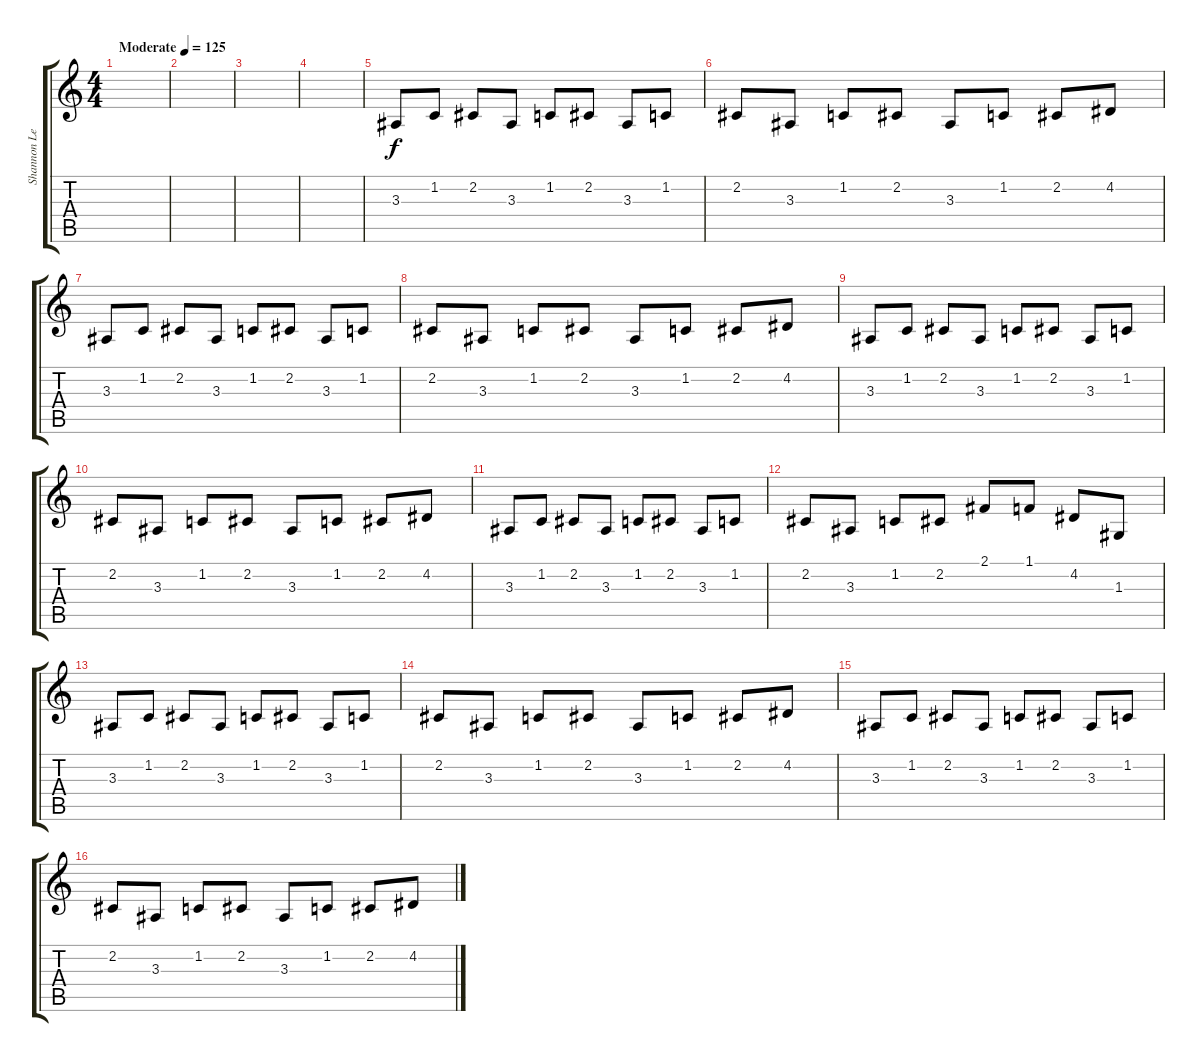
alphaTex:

\track ("Shannon Leto" "Shannon Le") {instrument acousticgrandpiano}
\staff {score tabs}
\tuning (E4 B3 G3 D3 A2 E2) {hide}
\ts (4 4)
\tempo (125 "Moderate")
\clef g2
\ks c
|
|
|
|
3.3.8 1.2.8 2.2.8 3.3.8 1.2.8 2.2.8 3.3.8 1.2.8 |
2.2.8 3.3.8 1.2.8 2.2.8 3.3.8 1.2.8 2.2.8 4.2.8 |
3.3.8 1.2.8 2.2.8 3.3.8 1.2.8 2.2.8 3.3.8 1.2.8 |
2.2.8 3.3.8 1.2.8 2.2.8 3.3.8 1.2.8 2.2.8 4.2.8 |
3.3.8 1.2.8 2.2.8 3.3.8 1.2.8 2.2.8 3.3.8 1.2.8 |
2.2.8 3.3.8 1.2.8 2.2.8 3.3.8 1.2.8 2.2.8 4.2.8 |
3.3.8 1.2.8 2.2.8 3.3.8 1.2.8 2.2.8 3.3.8 1.2.8 |
2.2.8 3.3.8 1.2.8 2.2.8 2.1.8 1.1.8 4.2.8 1.3.8 |
3.3.8 1.2.8 2.2.8 3.3.8 1.2.8 2.2.8 3.3.8 1.2.8 |
2.2.8 3.3.8 1.2.8 2.2.8 3.3.8 1.2.8 2.2.8 4.2.8 |
3.3.8 1.2.8 2.2.8 3.3.8 1.2.8 2.2.8 3.3.8 1.2.8 |
2.2.8 3.3.8 1.2.8 2.2.8 3.3.8 1.2.8 2.2.8 4.2.8
